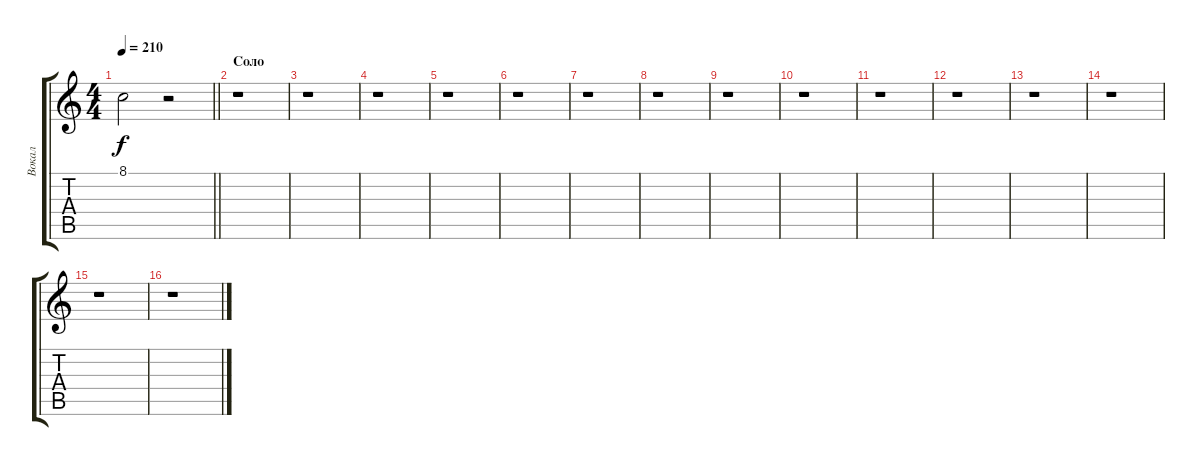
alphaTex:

\track ("Вокал" "Вокал") {instrument tenorsax}
\staff {score tabs}
\tuning (E4 B3 G3 D3 A2 E2) {hide}
\ts (4 4)
\tempo 210
\clef g2
\barLineRight lightlight
\ks c
8.1.2{dy f} r.2 |
\section ("" "Соло")
r.1 |
r.1 |
r.1 |
r.1 |
r.1 |
r.1 |
r.1 |
r.1 |
r.1 |
r.1 |
r.1 |
r.1 |
r.1 |
r.1 |
r.1
